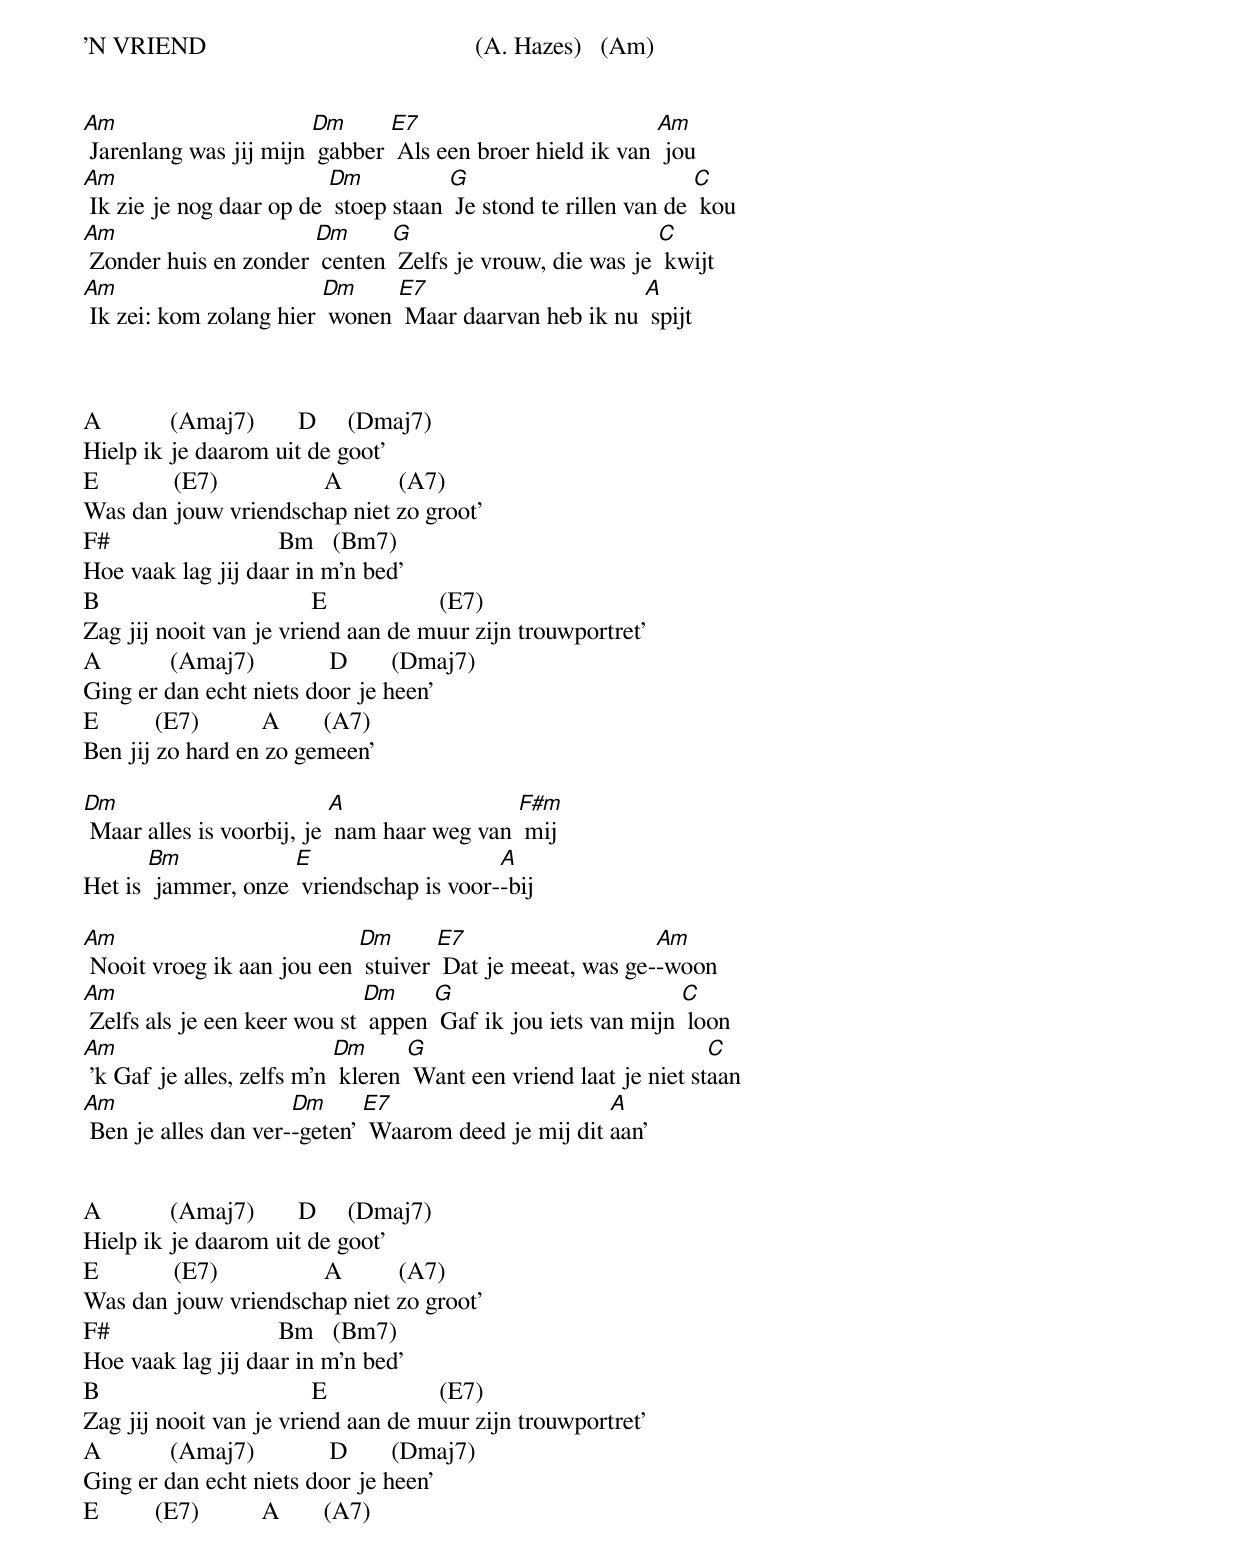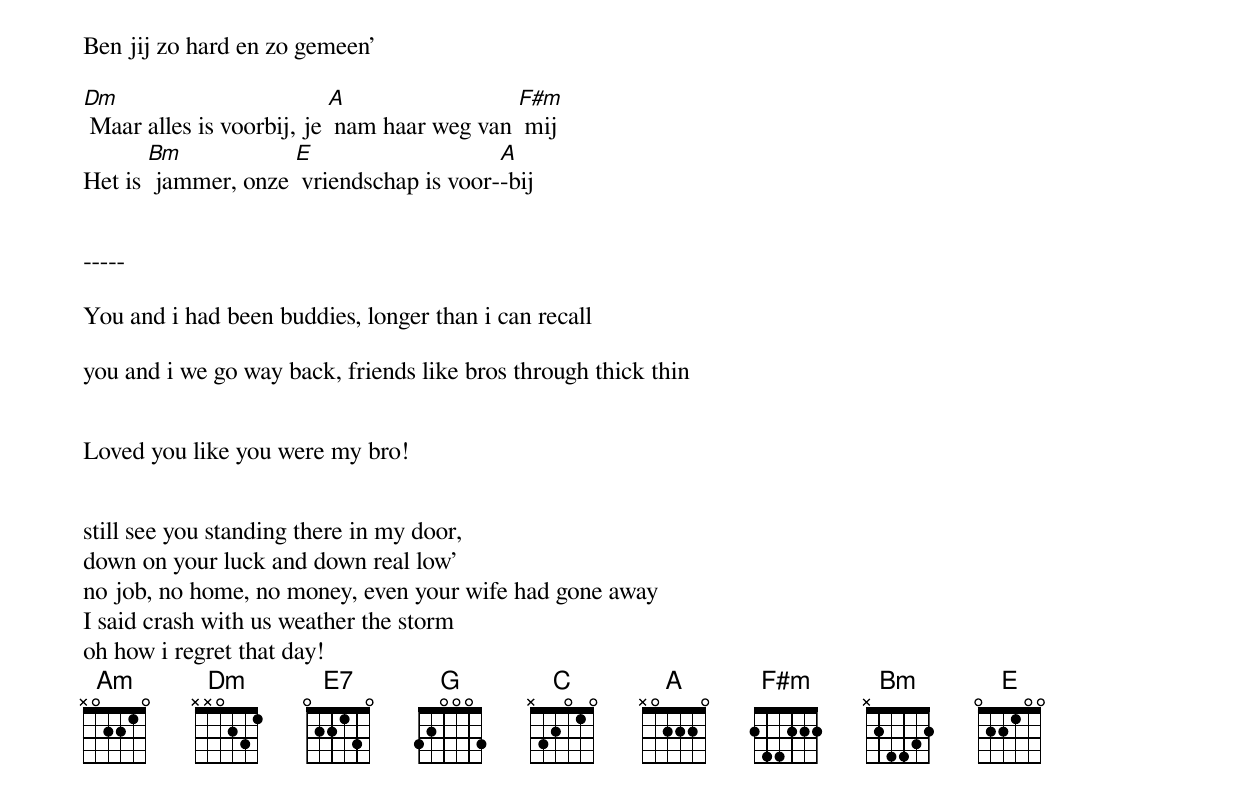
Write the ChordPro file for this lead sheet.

'N VRIEND                                           (A. Hazes)   (Am)


[Am] Jarenlang was jij mijn [Dm] gabber [E7] Als een broer hield ik van [Am] jou
[Am] Ik zie je nog daar op de [Dm] stoep staan [G] Je stond te rillen van de [C] kou
[Am] Zonder huis en zonder [Dm] centen [G] Zelfs je vrouw, die was je [C] kwijt
[Am] Ik zei: kom zolang hier [Dm] wonen [E7] Maar daarvan heb ik nu [A] spijt



A           (Amaj7)       D     (Dmaj7)
Hielp ik je daarom uit de goot'
E            (E7)                 A         (A7)
Was dan jouw vriendschap niet zo groot'
F#                           Bm   (Bm7)
Hoe vaak lag jij daar in m'n bed'
B                                  E                  (E7)
Zag jij nooit van je vriend aan de muur zijn trouwportret'
A           (Amaj7)            D       (Dmaj7)
Ging er dan echt niets door je heen'
E         (E7)          A       (A7)
Ben jij zo hard en zo gemeen'

[Dm] Maar alles is voorbij, je [A] nam haar weg van [F#m] mij
Het is [Bm] jammer, onze [E] vriendschap is voor-[A]-bij

[Am] Nooit vroeg ik aan jou een [Dm] stuiver [E7] Dat je meeat, was ge-[Am]-woon
[Am] Zelfs als je een keer wou st [Dm] appen [G] Gaf ik jou iets van mijn [C] loon
[Am] 'k Gaf je alles, zelfs m'n [Dm] kleren [G] Want een vriend laat je niet st[C]aan
[Am] Ben je alles dan ver-[Dm]-geten' [E7] Waarom deed je mij dit [A]aan'


A           (Amaj7)       D     (Dmaj7)
Hielp ik je daarom uit de goot'
E            (E7)                 A         (A7)
Was dan jouw vriendschap niet zo groot'
F#                           Bm   (Bm7)
Hoe vaak lag jij daar in m'n bed'
B                                  E                  (E7)
Zag jij nooit van je vriend aan de muur zijn trouwportret'
A           (Amaj7)            D       (Dmaj7)
Ging er dan echt niets door je heen'
E         (E7)          A       (A7)
Ben jij zo hard en zo gemeen'

[Dm] Maar alles is voorbij, je [A] nam haar weg van [F#m] mij
Het is [Bm] jammer, onze [E] vriendschap is voor-[A]-bij


-----

You and i had been buddies, longer than i can recall

you and i we go way back, friends like bros through thick thin


Loved you like you were my bro!


still see you standing there in my door,
down on your luck and down real low'
no job, no home, no money, even your wife had gone away
I said crash with us weather the storm
oh how i regret that day!
